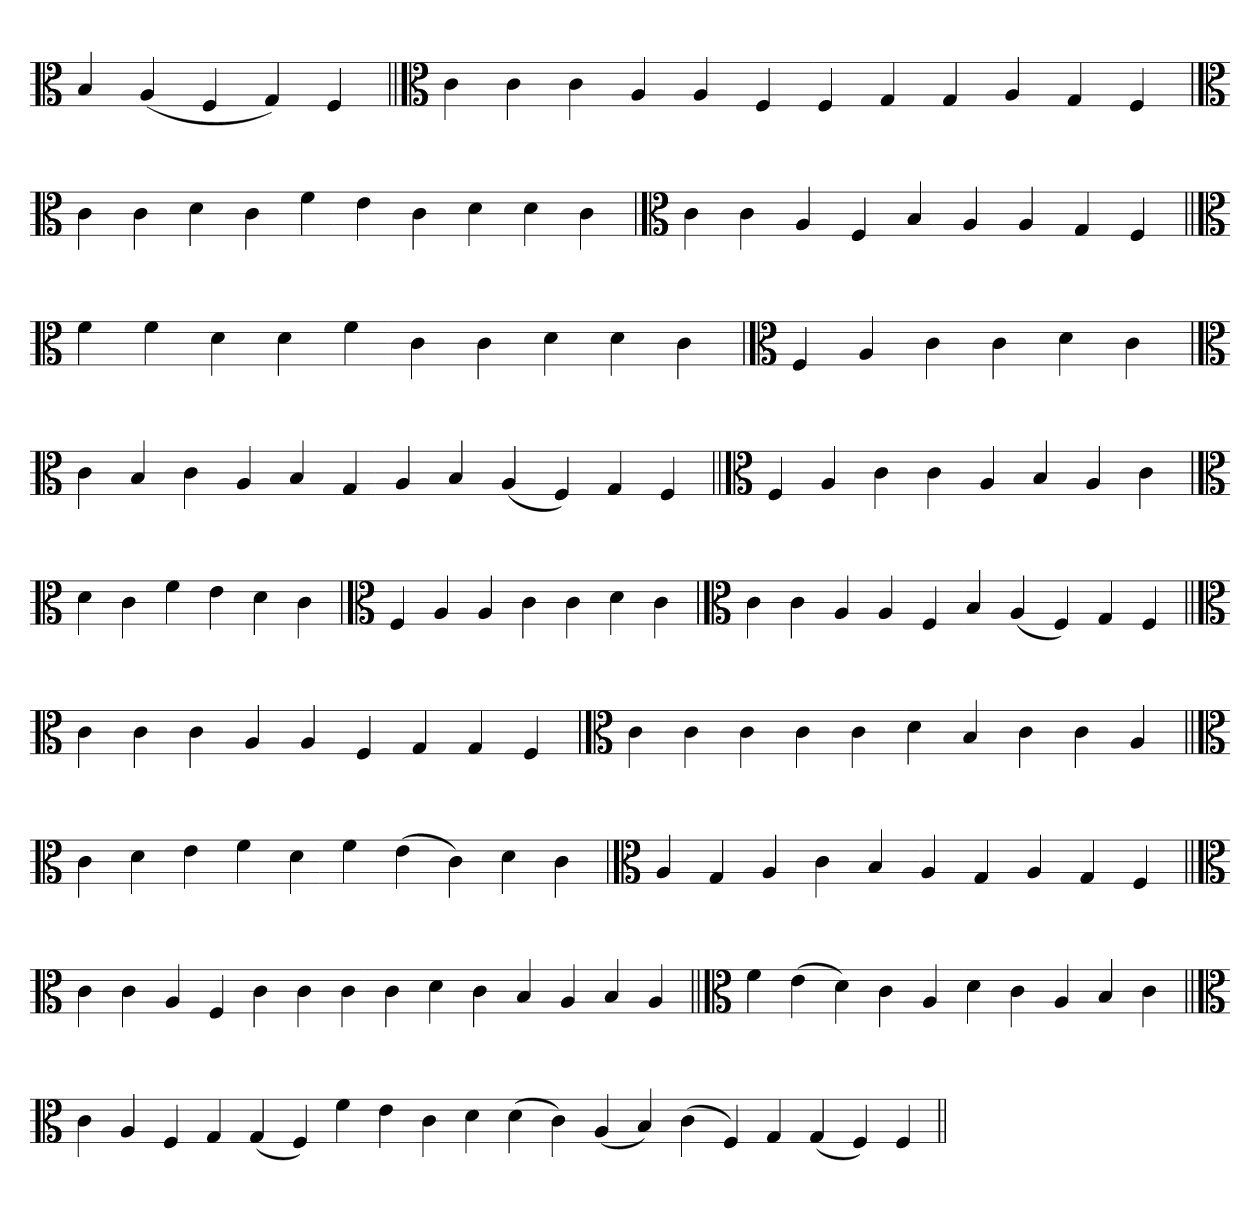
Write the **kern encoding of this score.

**kern
*part1
*staff1
*clefC3
=
4B
(4A
4F
4G)
4F
=||
*clefC3
4c
4c
4c
4A
4A
4F
4F
4G
4G
4A
4G
4F
=`
*clefC3
4c
4c
4d
4c
4f
4e
4c
4d
4d
4c
='
*clefC3
4c
4c
4A
4F
4B
4A
4A
4G
4F
=||
*clefC3
4f
4f
4d
4d
4f
4c
4c
4d
4d
4c
=`
*clefC3
4F
4A
4c
4c
4d
4c
='
*clefC3
4c
4B
4c
4A
4B
4G
4A
4B
(4A
4F)
4G
4F
=||
*clefC3
4F
4A
4c
4c
4A
4B
4A
4c
=`
*clefC3
4d
4c
4f
4e
4d
4c
=`
*clefC3
4F
4A
4A
4c
4c
4d
4c
='
*clefC3
4c
4c
4A
4A
4F
4B
(4A
4F)
4G
4F
=||
*clefC3
4c
4c
4c
4A
4A
4F
4G
4G
4F
=`
*clefC3
4c
4c
4c
4c
4c
4d
4B
4c
4c
4A
=||
*clefC3
4c
4d
4e
4f
4d
4f
(4e
4c)
4d
4c
=`
*clefC3
4A
4G
4A
4c
4B
4A
4G
4A
4G
4F
=||
*clefC3
4c
4c
4A
4F
4c
4c
4c
4c
4d
4c
4B
4A
4B
4A
=||
*clefC3
4f
(4e
4d)
4c
4A
4d
4c
4A
4B
4c
=||
*clefC3
4c
4A
4F
4G
(4G
4F)
4f
4e
4c
4d
(4d
4c)
(4A
4B)
(4c
4F)
4G
(4G
4F)
4F
=||
*-
